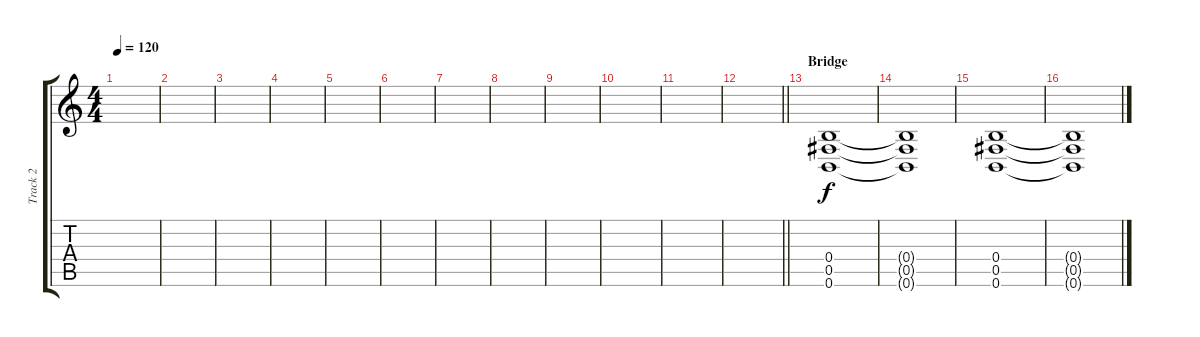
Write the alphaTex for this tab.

\track ("Track 2" "Track 2") {instrument distortionguitar}
\staff {score tabs}
\tuning (Db4 Ab3 E3 B2 Gb2 B1) {hide}
\ts (4 4)
\tempo 120
\clef g2
\ks c
|
|
|
|
|
|
|
|
|
|
|
\barLineRight lightlight
|
\section ("" "Bridge")
(0.4 0.5 0.6).1 |
(0.4{t} 0.5{t} 0.6{t}).1 |
(0.4 0.5 0.6).1 |
(0.4{t} 0.5{t} 0.6{t}).1
